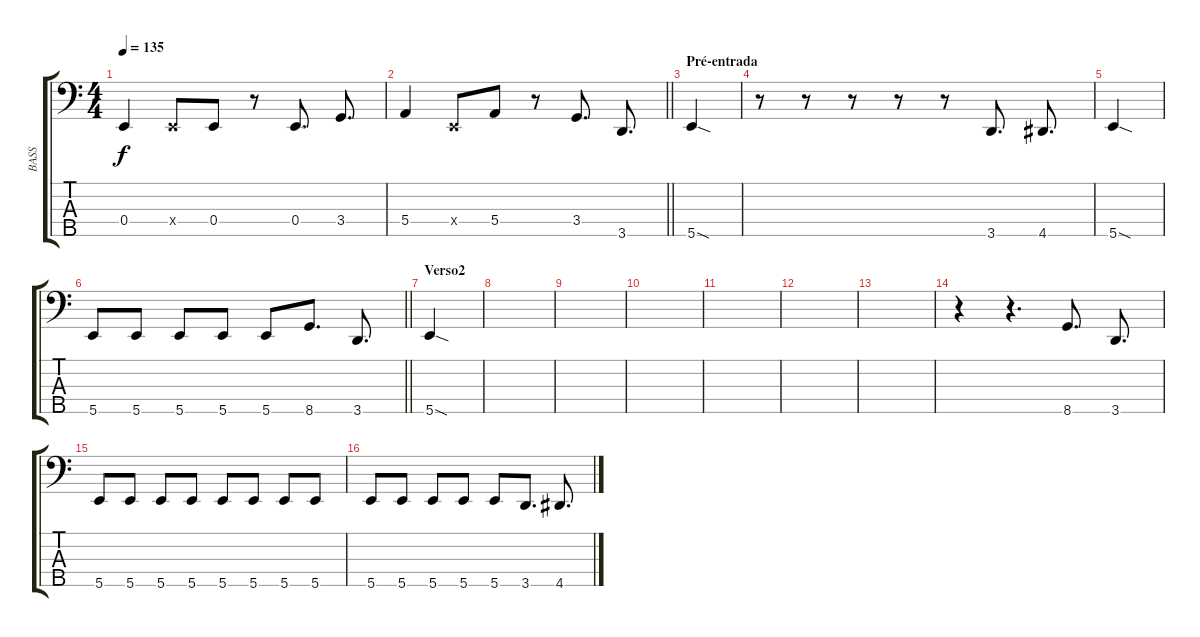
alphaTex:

\track ("BASS" "BASS") {instrument electricbassfinger}
\staff {score tabs}
\tuning (G2 D2 A1 E1 B0) {hide}
\ts (4 4)
\tempo 135
\clef f4
\ks c
0.4.4{dy f} 0.4{x}.8 0.4.8 r.8 0.4.8{d} 3.4.8{d} |
\barLineRight lightlight
5.4.4 0.4{x}.8 5.4.8 r.8 3.4.8{d} 3.5.8{d} |
\section ("" "Pré-entrada")
5.5{sod}.4 |
r.8 r.8 r.8 r.8 r.8 3.5.8{d} 4.5.8{d} |
5.5{sod}.4 |
\barLineRight lightlight
5.5.8 5.5.8 5.5.8 5.5.8 5.5.8 8.5.8{d} 3.5.8{d} |
\section ("" "Verso2")
5.5{sod}.4 |
|
|
|
|
|
|
r.4 r.4{d} 8.5.8{d} 3.5.8{d} |
5.5.8 5.5.8 5.5.8 5.5.8 5.5.8 5.5.8 5.5.8 5.5.8 |
5.5.8 5.5.8 5.5.8 5.5.8 5.5.8 3.5.8{d} 4.5.8{d}
